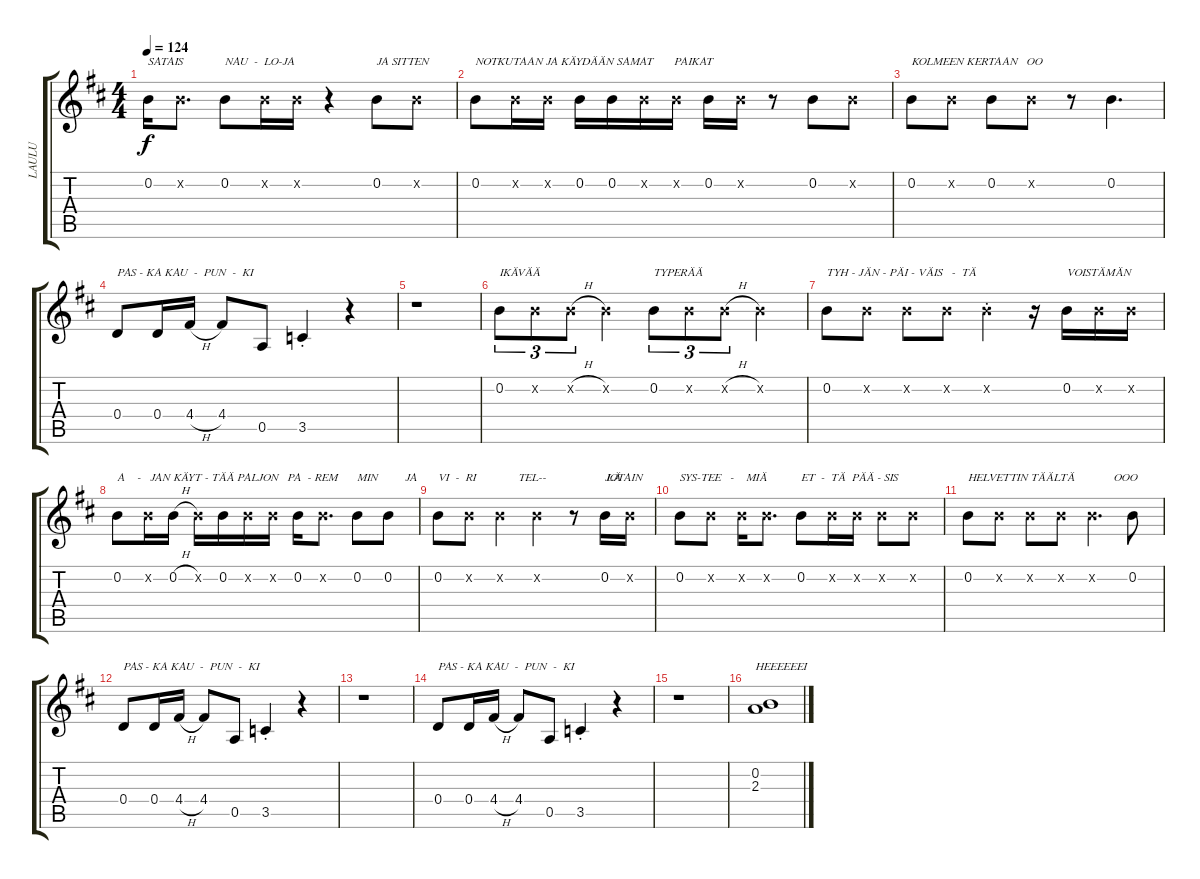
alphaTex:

\track ("LAULU" "LAULU") {instrument acousticguitarsteel}
\staff {score tabs}
\tuning (E4 B3 G3 D3 A2 E2) {hide}
\ts (4 4)
\tempo 124
\clef g2
\ks d
0.2.16{txt "SATAIS" dy f} 0.2{x}.8{d} 0.2.8{txt "NAU  -  LO-JA"} 0.2{x}.16 0.2{x}.16 r.4 0.2.8{txt "JA SITTEN"} 0.2{x}.8 |
0.2.8{txt "NOTKUTAAN JA KÄYDÄÄN SAMAT       PAIKAT"} 0.2{x}.16 0.2{x}.16 0.2.16 0.2.16 0.2{x}.16 0.2{x}.16 0.2.16 0.2{x}.16 r.8 0.2.8 0.2{x}.8 |
0.2.8{txt "KOLMEEN KERTAAN   OO"} 0.2{x}.8 0.2.8 0.2{x}.8 r.8 0.2.4{d} |
0.4.8{txt "PAS - KA KAU  -  PUN  -  KI"} 0.4.16 4.4{h}.16 4.4.8 0.5.8 3.5{st}.4 r.4 |
r.1 |
0.2.8{tu (3 2) txt "IKÄVÄÄ"} 0.2{x}.8{tu (3 2)} 0.2{h x}.8{tu (3 2)} 0.2{x}.4 0.2.8{tu (3 2) txt "TYPERÄÄ"} 0.2{x}.8{tu (3 2)} 0.2{h x}.8{tu (3 2)} 0.2{x}.4 |
0.2.8{txt "TYH - JÄN - PÄI - VÄIS   -  TÄ"} 0.2{x}.8 0.2{x}.8 0.2{x}.8 0.2{st x}.4 r.16 0.2.16{txt "VOISTÄMÄN"} 0.2{x}.16 0.2{x}.16 |
0.2.8{txt "A    -   JAN KÄYT - TÄÄ PALJON   PA  - REM"} 0.2{x}.16 0.2{h}.16 0.2{x}.16 0.2.16 0.2{x}.16 0.2{x}.16 0.2.16 0.2{x}.8{d} 0.2.8{txt "MIN         JA"} 0.2.8 |
0.2.8{txt "VI  -  RI              TEL--                    LÄ"} 0.2{x}.8 0.2{x}.4 0.2{x}.4 r.8 0.2.16{txt "JOTAIN"} 0.2{x}.16 |
0.2.8{txt "SYS-TEE   -    MIÄ"} 0.2{x}.8 0.2{x}.16 0.2{x}.8{d} 0.2.8{txt "ET  -  TÄ  PÄÄ - SIS "} 0.2{x}.16 0.2{x}.16 0.2{x}.8 0.2{x}.8 |
0.2.8{txt "HELVETTIN TÄÄLTÄ             OOO"} 0.2{x}.8 0.2{x}.8 0.2{x}.8 0.2{x}.4{d} 0.2.8 |
0.4.8{txt "PAS - KA KAU  -  PUN  -  KI"} 0.4.16 4.4{h}.16 4.4.8 0.5.8 3.5{st}.4 r.4 |
r.1 |
0.4.8{txt "PAS - KA KAU  -  PUN  -  KI"} 0.4.16 4.4{h}.16 4.4.8 0.5.8 3.5{st}.4 r.4 |
r.1 |
(0.2 2.3).1{txt "HEEEEEEI"}
